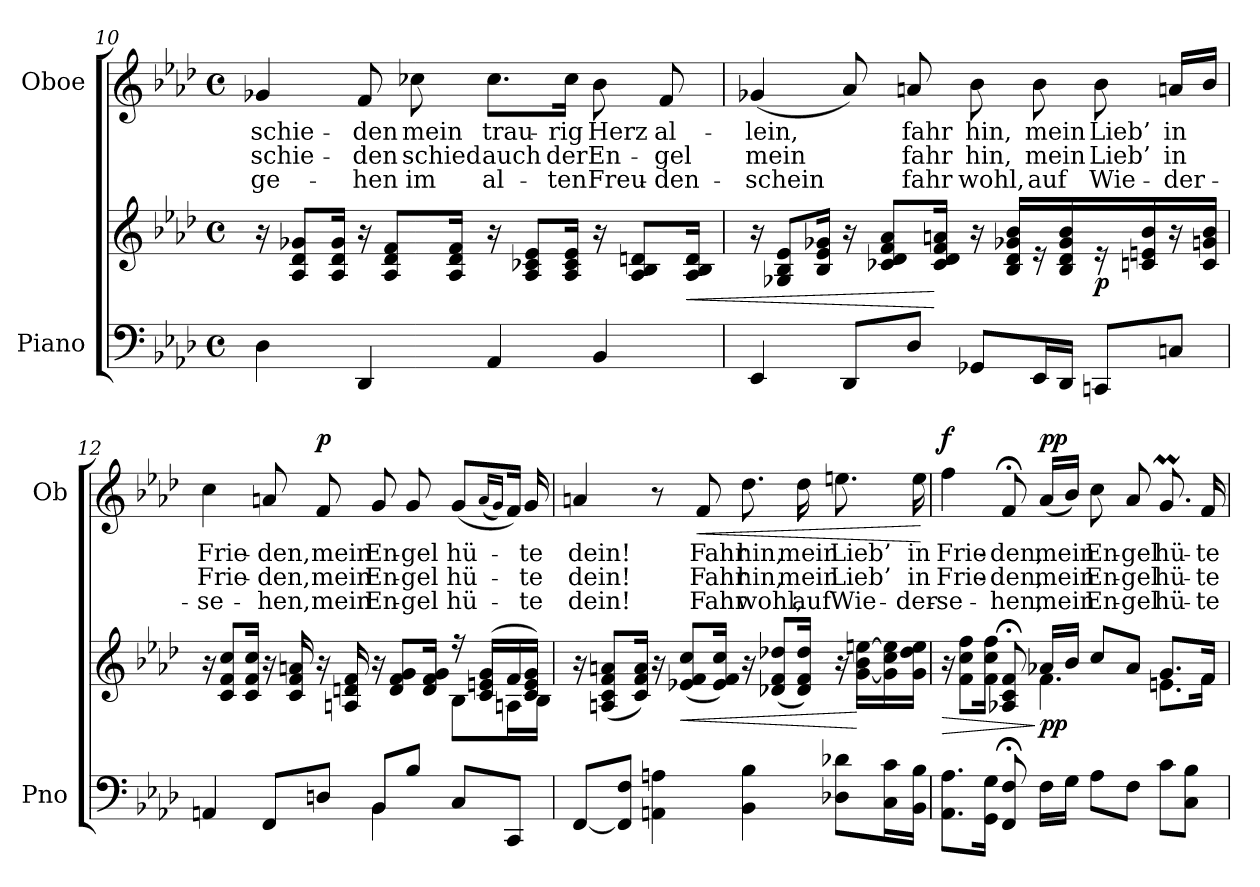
**kern	**kern	**dynam	**kern	**text	**text	**text	**dynam
*part2	*part2	*part2	*part1	*part1	*part1	*part1	*part1
*staff3	*staff2	*staff2/3	*staff1	*staff1	*staff1	*staff1	*staff1
*I"Piano	*	*	*I"Oboe	*	*	*	*
*I'Pno	*	*	*I'Ob	*	*	*	*
!!LO:PB:g=z
*clefF4	*clefG2	*	*clefG2	*	*	*	*
*k[b-e-a-d-]	*k[b-e-a-d-]	*	*k[b-e-a-d-]	*	*	*	*
*M4/4	*M4/4	*	*M4/4	*	*	*	*
*met(c)	*met(c)	*	*met(c)	*	*	*	*
=10	=10	=10	=10	=10	=10	=10	=10
!	!	!	!	!LO:LY:b	!LO:LY:b	!LO:LY:b	!
4D-\	16r	.	4g-X/	-schie-	-schie-	ge-	.
.	8A-/ 8d-/ 8g-X/L	.	.	.	.	.	.
.	16A-/ 16d-/ 16g-/Jk	.	.	.	.	.	.
!	!	!	!	!LO:LY:b	!LO:LY:b	!LO:LY:b	!
4DD-/	16r	.	8f/	-den	-den	-hen	.
.	8A-/ 8d-/ 8f/L	.	.	.	.	.	.
!	!	!	!	!LO:LY:b	!LO:LY:b	!LO:LY:b	!
.	.	.	8cc-X\	mein	schied	im	.
.	16A-/ 16d-/ 16f/Jk	.	.	.	.	.	.
!	!	!	!	!LO:LY:b	!LO:LY:b	!LO:LY:b	!
4AA-/	16r	.	8.cc-\L	trau-	auch	al-	.
.	8A-/ 8c-X/ 8e-/L	.	.	.	.	.	.
!	!	!	!	!LO:LY:b	!LO:LY:b	!LO:LY:b	!
.	16A-/ 16c-/ 16e-/Jk	.	16cc-\Jk	-rig	der	-ten	.
!	!	!	!	!LO:LY:b	!LO:LY:b	!LO:LY:b	!
4BB-/	16r	.	8b-\	Herz	En-	Freu-	.
.	8A-/ 8B-/ 8dn/L	.	.	.	.	.	.
!	!	!	!	!LO:LY:b	!LO:LY:b	!LO:LY:b	!
.	.	.	8f/	al-	-gel	-den-	.
!	!	!LO:HP:b	!	!	!	!	!
.	16A-/ 16B-/ 16d/Jk	<	.	.	.	.	.
=11	=11	=11	=11	=11	=11	=11	=11
!	!	!	!	!LO:LY:b	!LO:LY:b	!LO:LY:b	!
4EE-/	16r	.	(4g-X/	-lein,	mein	-schein	.
.	8G-X/ 8B-/ 8e-/L	.	.	.	.	.	.
.	16B-/ 16e-/ 16g-X/Jk	.	.	.	.	.	.
8DD-/L	16r	.	8a-/)	.	.	.	.
.	8c-X/ 8d-/ 8f/ 8a-/L	.	.	.	.	.	.
!	!	!	!	!LO:LY:b	!LO:LY:b	!LO:LY:b	!
8D-/J	.	.	8an/	fahr	fahr	fahr	.
.	16c-/ 16d-/ 16f/ 16an/Jk	[	.	.	.	.	.
!	!	!	!	!LO:LY:b	!LO:LY:b	!LO:LY:b	!
8GG-X/L	16r	.	8b-\	hin,	hin,	wohl,	.
.	16B-/ 16d-/ 16g-X/ 16b-/LL	.	.	.	.	.	.
!	!	!	!	!LO:LY:b	!LO:LY:b	!LO:LY:b	!
16EE-/L	16r	.	8b-\	mein	mein	auf	.
16DD-/JJ	16B-/ 16d-/ 16g-/ 16b-/	.	.	.	.	.	.
!	!	!LO:DY:b	!	!LO:LY:b	!LO:LY:b	!LO:LY:b	!
8CCn/L	16r	p	8b-\	Lieb’	Lieb’	Wie-	.
.	16cn/ 16en/ 16b-/	.	.	.	.	.	.
!	!	!	!	!LO:LY:b	!LO:LY:b	!LO:LY:b	!
8Cn/J	16r	.	16an/LL	in	in	-der-	.
.	16c/ 16gn/ 16b-/JJ	.	16b-/JJ	.	.	.	.
!!LO:LB:g=z
=12	=12	=12	=12	=12	=12	=12	=12
*^	*^	*	*	*	*	*	*
!	!	!	!	!	!	!LO:LY:b	!LO:LY:b	!LO:LY:b	!
4AAn/	2ryy	16r	2.ryy	.	4cc\	Frie-	Frie-	-se-	.
.	.	8c/ 8f/ 8cc/L	.	.	.	.	.	.	.
.	.	16c/ 16f/ 16cc/Jk	.	.	.	.	.	.	.
!	!	!	!	!	!	!LO:LY:b	!LO:LY:b	!LO:LY:b	!
8FF/L	.	16r	.	.	8an/	-den,	-den,	-hen,	.
.	.	16c/ 16f/ 16an/	.	.	.	.	.	.	.
!	!	!	!	!	!	!LO:LY:b	!LO:LY:b	!LO:LY:b	!LO:DY:a
8Dn/J	.	16r	.	.	8f/	mein	mein	mein	p
.	.	16An/ 16dn/ 16f/	.	.	.	.	.	.	.
!	!	!	!	!	!	!LO:LY:b	!LO:LY:b	!LO:LY:b	!
8BB-/L	4BB-\	16r	.	.	8g/	En-	En-	En-	.
.	.	8d/ 8f/ 8g/L	.	.	.	.	.	.	.
!	!	!	!	!	!	!LO:LY:b	!LO:LY:b	!LO:LY:b	!
8B-/J	.	.	.	.	8g/	-gel	-gel	-gel	.
.	.	16d/ 16f/ 16g/Jk	.	.	.	.	.	.	.
!	!	!	!	!	!	!LO:LY:b	!LO:LY:b	!LO:LY:b	!
8C/L	4ryy	16r	8B-\L	.	(8g/L	hü-	hü-	hü-	.
.	.	(16c/ 16en/ 16g/LL	.	.	.	.	.	.	.
.	.	.	.	.	(16qa/LL	.	.	.	.
.	.	.	.	.	16qg/JJ)	.	.	.	.
8CC/J	.	16f/	16An\L	.	16f/Jk)	.	.	.	.
!	!	!	!	!	!	!LO:LY:b	!LO:LY:b	!LO:LY:b	!
.	.	16c/ 16e/ 16g/JJ)	16B-\JJ	.	16g/	-te	-te	-te	.
*v	*v	*	*	*	*	*	*	*	*
=13	=13	=13	=13	=13	=13	=13	=13	=13
!	!	!	!	!	!LO:LY:b	!LO:LY:b	!LO:LY:b	!
*	*v	*v	*	*	*	*	*	*
[8FF/L	16r	.	4an/	dein!	dein!	dein!	.
.	(8An/ 8c/ 8f/ 8an/L	.	.	.	.	.	.
8FF/] 8F/J	.	.	.	.	.	.	.
.	16c/ 16f/ 16a/Jk)	.	.	.	.	.	.
4AAn\ 4An\	16r	.	8r	.	.	.	.
!	!	!LO:HP:b	!	!	!	!	!
.	(8e-X/ 8f/ 8cc/L	<	.	.	.	.	.
!	!	!	!	!LO:LY:b	!LO:LY:b	!LO:LY:b	!LO:HP:b
.	.	.	8f/	Fahr	Fahr	Fahr	<
.	16e-/ 16f/ 16cc/Jk)	.	.	.	.	.	.
!	!	!	!	!LO:LY:b	!LO:LY:b	!LO:LY:b	!
4BB-\ 4B-\	16r	.	8.dd-\	hin,	hin,	wohl,	.
.	(8d-X/ 8f/ 8dd-X/L	.	.	.	.	.	.
!	!	!	!	!LO:LY:b	!LO:LY:b	!LO:LY:b	!
.	16d-/ 16f/ 16dd-/Jk)	.	16dd-\	mein	mein	auf	.
!	!	!	!	!LO:LY:b	!LO:LY:b	!LO:LY:b	!
8D-X\ 8d-X\L	16r	.	8.een\	Lieb’	Lieb’	Wie-	.
.	[16g\ 16b-\ [16een\LL	[	.	.	.	.	.
16C\ 16c\L	16g\] 16cc\ 16ee\]	.	.	.	.	.	.
!	!	!	!	!LO:LY:b	!LO:LY:b	!LO:LY:b	!
16BB-\ 16B-\JJ	16g\ 16dd-\ 16ee\JJ	.	16ee\	in	in	-der-	.
.	.	.	.	.	.	.	[
!!LO:LB:g=z
=14	=14	=14	=14	=14	=14	=14	=14
!	!	!LO:HP:b	!	!LO:LY:b	!LO:LY:b	!LO:LY:b	!LO:DY:a
*	*^	*	*	*	*	*	*
8.AA-\ 8.A-\L	16r	4.ryy	>	4ff\	Frie-	Frie-	-se-	f
.	8f\ 8cc\ 8ff\L	.	.	.	.	.	.	.
16GG\ 16G\Jk	16f\ 16cc\ 16ff\Jk	.	.	.	.	.	.	.
!	!	!	!	!	!LO:LY:b	!LO:LY:b	!LO:LY:b	!
8FF/; 8F/;	8A-X/;< 8c/;< 8f/;<	.	.	8f;</	-den,	-den,	-hen,	.
!	!	!	!LO:DY:n=1:b	!	!LO:LY:b	!LO:LY:b	!LO:LY:b	!LO:DY:a
16F\LL	16a-X/LL	4.f\	] pp	(16a-/LL	mein	mein	mein	pp
16G\JJ	16b-/JJ	.	.	16b-/JJ)	.	.	.	.
!	!	!	!	!	!LO:LY:b	!LO:LY:b	!LO:LY:b	!
8A-\L	8cc/L	.	.	8cc\	En-	En-	En-	.
!	!	!	!	!	!LO:LY:b	!LO:LY:b	!LO:LY:b	!
8F\J	8a-/J	.	.	8a-/	-gel	-gel	-gel	.
!	!	!	!	!	!LO:LY:b	!LO:LY:b	!LO:LY:b	!
8c\L	8.g/L	8.en\L	.	8.gm/	hü-	hü-	hü-	.
8C\ 8B-\J	.	.	.	.	.	.	.	.
!	!	!	!	!	!LO:LY:b	!LO:LY:b	!LO:LY:b	!
.	16f/Jk	16f\Jk	.	16f/	te	-te	-te	.
*	*v	*v	*	*	*	*	*	*
=	=	=	=	=	=	=	=
*-	*-	*-	*-	*-	*-	*-	*-
